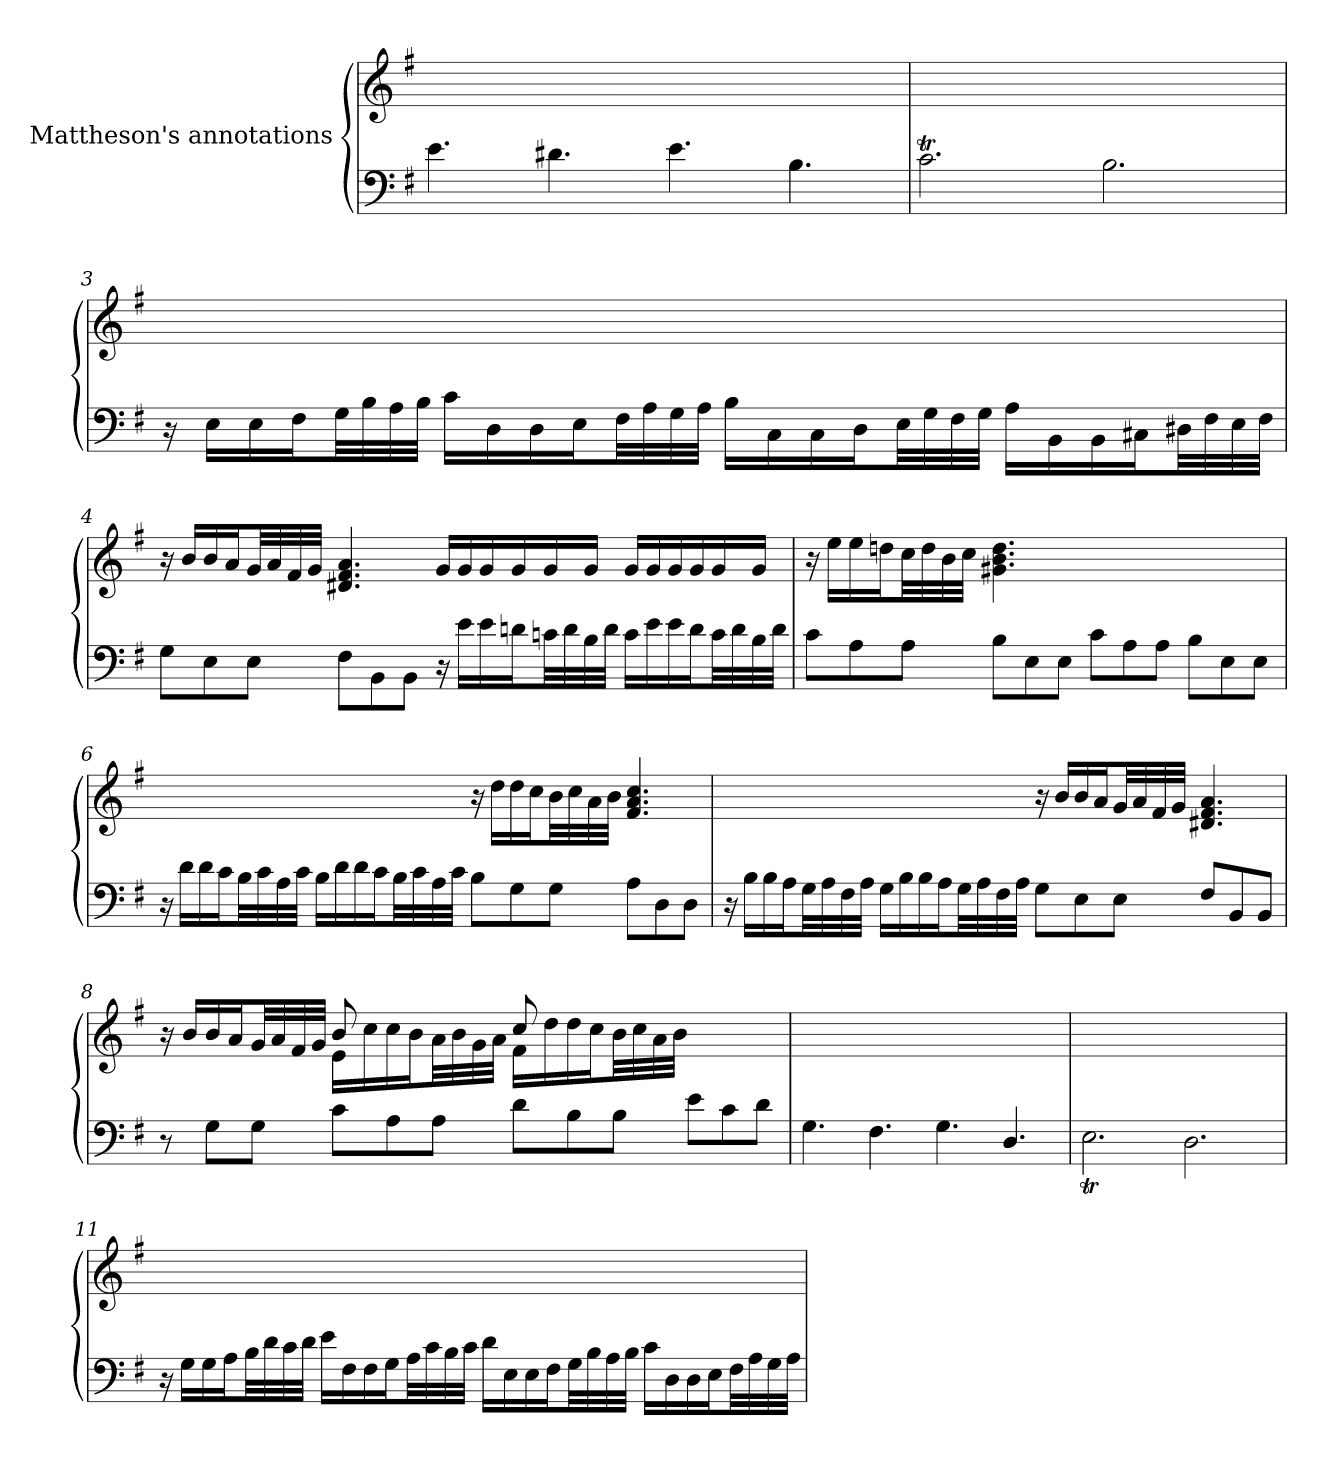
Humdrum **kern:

**kern	**kern
*part2	*part1
*staff2	*staff1
*	*I"Mattheson's annotations
*clefF4	*clefG2
*k[f#]	*k[f#]
*G:	*G:
=1	=1
4.e\	1.ryy
4.d#X\	.
4.e\	.
4.B\	.
=2	=2
2.cT\	1.ryy
2.B\	.
=3	=3
16r	1.ryy
16E\LL	.
16E\	.
16F#\J	.
32G\LL	.
32B\	.
32A\	.
32B\JJJ	.
16c\LL	.
16D\	.
16D\	.
16E\J	.
32F#\LL	.
32A\	.
32G\	.
32A\JJJ	.
16B\LL	.
16C\	.
16C\	.
16D\J	.
32E\LL	.
32G\	.
32F#\	.
32G\JJJ	.
16A\LL	.
16BB\	.
16BB\	.
16C#X\J	.
32D#X\LL	.
32F#\	.
32E\	.
32F#\JJJ	.
=4	=4
8G\L	16r
.	16b\LL
8E\	16b\
.	16a/J
8E\J	32g/LL
.	32a/
.	32f#/
.	32g/JJJ
8F#\L	4.d#X/ 4.f#/ 4.a/
8BB\	.
8BB\J	.
16r	16g/LL
16e\LL	16g/
16e\	16g/
16dn\J	16g/
32cn\LL	16g/
32d\	.
32B\	16g/JJ
32d\JJJ	.
16c\LL	16g/LL
16e\	16g/
16e\	16g/
16d\J	16g/
32c\LL	16g/
32d\	.
32B\	16g/JJ
32d\JJJ	.
=5	=5
8c\L	16r
.	16ee\LL
8A\	16ee\
.	16ddn\J
8A\J	32cc\LL
.	32dd\
.	32b\
.	32cc\JJJ
8B\L	4.g#X\ 4.b\ 4.dd\
8E\	.
8E\J	.
8c\L	2.ryy
8A\	.
8A\J	.
8B\L	.
8E\	.
8E\J	.
=6	=6
16r	2.ryy
16d\LL	.
16d\	.
16c\J	.
32B\LL	.
32c\	.
32A\	.
32c\JJJ	.
16B\LL	.
16d\	.
16d\	.
16c\J	.
32B\LL	.
32c\	.
32A\	.
32c\JJJ	.
8B\L	16r
.	16dd\LL
8G\	16dd\
.	16cc\J
8G\J	32b\LL
.	32cc\
.	32a/
.	32b\JJJ
8A\L	4.f#/ 4.a/ 4.cc/
8D\	.
8D\J	.
=7	=7
16r	2.ryy
16B\LL	.
16B\	.
16A\J	.
32G\LL	.
32A\	.
32F#\	.
32A\JJJ	.
16G\LL	.
16B\	.
16B\	.
16A\J	.
32G\LL	.
32A\	.
32F#\	.
32A\JJJ	.
8G\L	16r
.	16b\LL
8E\	16b\
.	16a/J
8E\J	32g/LL
.	32a/
.	32f#/
.	32g/JJJ
8F#/L	4.d#X/ 4.f#/ 4.a/
8BB/	.
8BB/J	.
=8	=8
*	*^
8r	4.ryy	16r
.	.	16b/LL
8G\L	.	16b/
.	.	16a/J
8G\J	.	32g/LL
.	.	32a/
.	.	32f#/
.	.	32g/JJJ
8c\L	8b/	16e\LL
.	.	16cc\
8A\	8ryy	16cc\
.	.	16b\J
8A\J	8ryy	32a\LL
.	.	32b\
.	.	32g\
.	.	32a\JJJ
8d\L	8cc/	16f#\LL
.	.	16dd\
8B\	8ryy	16dd\
.	.	16cc\J
8B\J	8ryy	32b\LL
.	.	32cc\
.	.	32a\
.	.	32b\JJJ
8e\L	4.ryy	4.ryy
8c\	.	.
8d\J	.	.
*	*v	*v
=9	=9
*^	*
4.G\	1.ryy	1.ryy
4.F#\	.	.
4.G\	.	.
4.D/	.	.
=10	=10	=10
1.ryy	2.ET\	1.ryy
.	2.D\	.
*v	*v	*
!!LO:LB:g=z
=11	=11
16r	1.ryy
16G\LL	.
16G\	.
16A\J	.
32B\LL	.
32d\	.
32c\	.
32d\JJJ	.
16e\LL	.
16F#\	.
16F#\	.
16G\J	.
32A\LL	.
32c\	.
32B\	.
32c\JJJ	.
16d\LL	.
16E\	.
16E\	.
16F#\J	.
32G\LL	.
32B\	.
32A\	.
32B\JJJ	.
16c\LL	.
16D\	.
16D\	.
16E\J	.
32F#\LL	.
32A\	.
32G\	.
32A\JJJ	.
=	=
*-	*-
